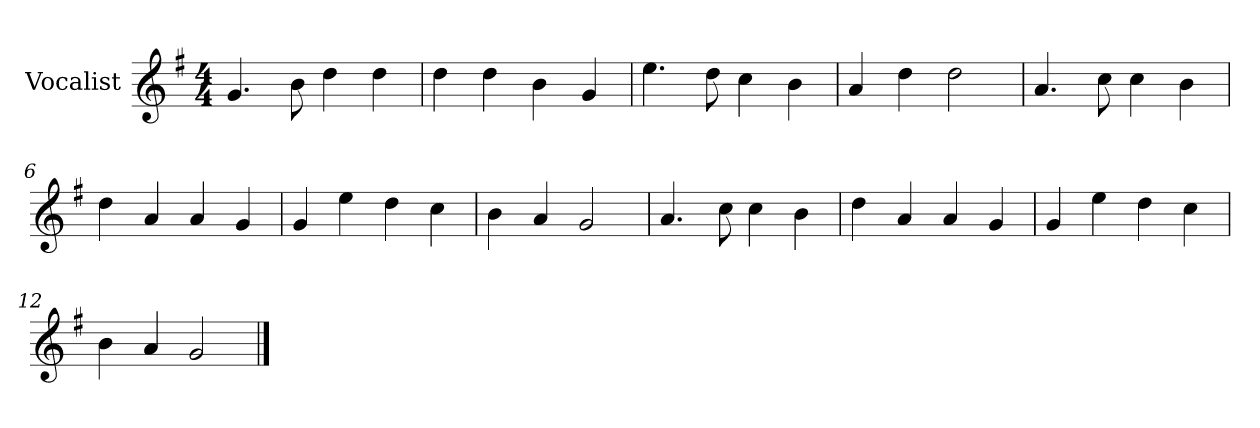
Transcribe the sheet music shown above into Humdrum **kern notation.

**kern
*part1
*staff1
*I"Vocalist
*k[f#]
*G:
*M4/4
=1
4.g
8b
4dd
4dd
=2
4dd
4dd
4b
4g
=3
4.ee
8dd
4cc
4b
=4
4a
4dd
2dd
=5
4.a
8cc
4cc
4b
=6
4dd
4a
4a
4g
=7
4g
4ee
4dd
4cc
=8
4b
4a
2g
=9
4.a
8cc
4cc
4b
=10
4dd
4a
4a
4g
=11
4g
4ee
4dd
4cc
=12
4b
4a
2g
==
*-
